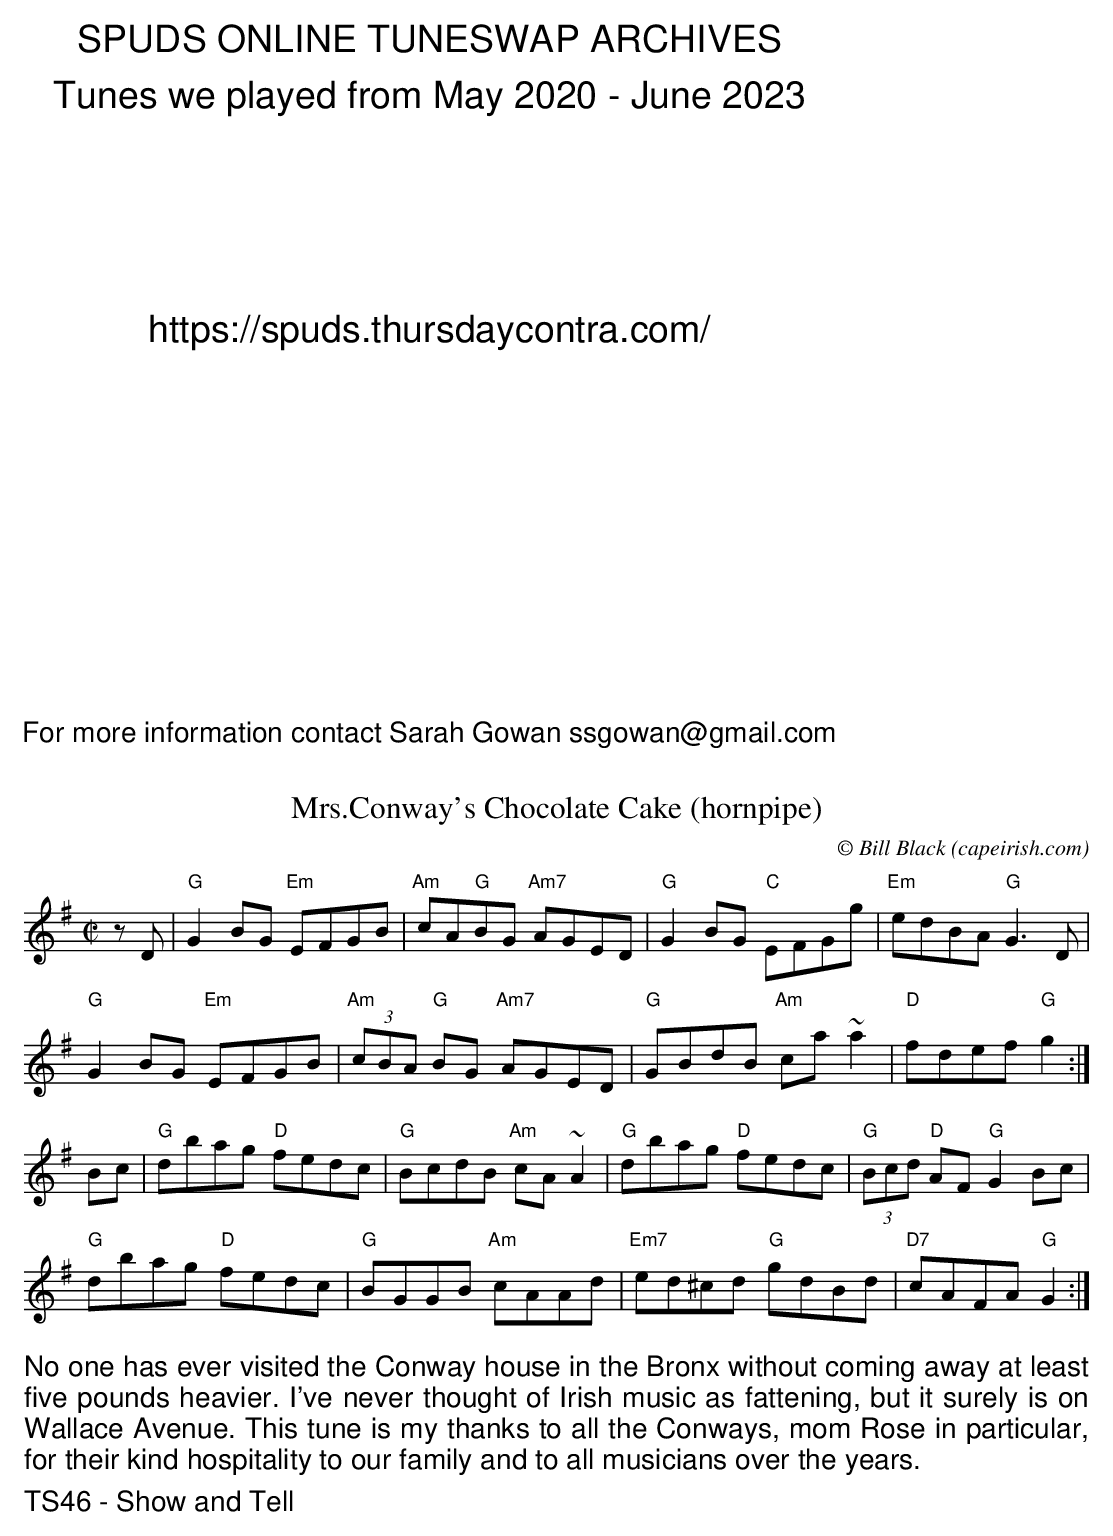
X:1
T:Mrs.Conway's Chocolate Cake (hornpipe)
C:© Bill Black
O: capeirish.com
Q:150
M:C|
L:1/8
K:G
zD|"G"G2 BG "Em"EFGB|"Am"cA"G"BG "Am7"AGED|"G"G2 BG "C"EFGg|"Em"edBA "G"G3 D|
"G"G2 BG "Em"EFGB|"Am"(3cBA "G"BG "Am7"AGED|"G"GBdB "Am"ca~a2|"D"fdef "G"g2 :|
Bc|"G"dbag "D"fedc|"G"BcdB "Am"cA~A2|"G"dbag "D"fedc|"G"(3Bcd "D"AF "G"G2 Bc|
"G"dbag "D"fedc|"G"BGGB "Am"cAAd|"Em7"ed^cd "G"gdBd|"D7"cAFA "G"G2 :|
%%textoption align
%%begintext
No one has ever visited the Conway house in the Bronx without coming away at
least five pounds heavier. I've never thought of Irish music as fattening,
but it surely is on Wallace Avenue. This tune is my thanks to all the Conways,
mom Rose in particular, for their kind hospitality to our family and to all
musicians over the years.
